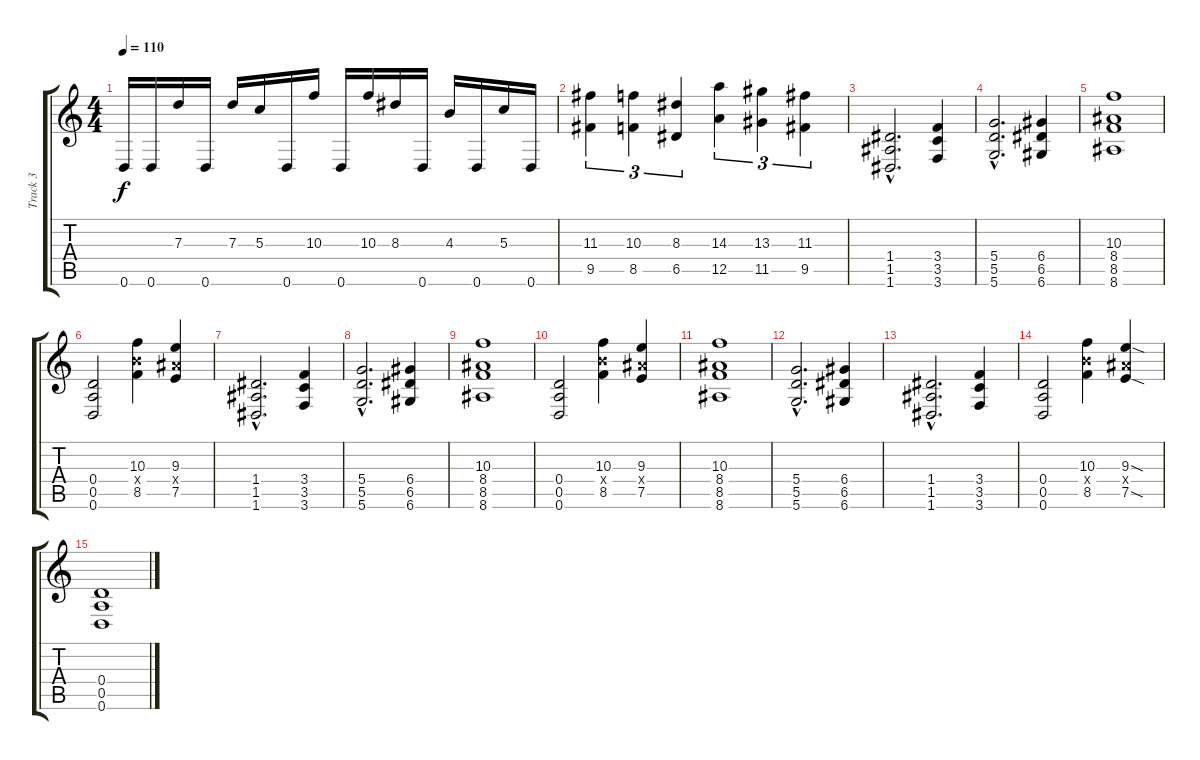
\track ("Track 3" "Track 3") {instrument distortionguitar}
\staff {score tabs}
\tuning (E4 B3 G3 D3 A2 D2) {hide}
\ts (4 4)
\tempo 110
\clef g2
\ks c
0.6.16{dy f} 0.6.16 7.3.16 0.6.16 7.3.16 5.3.16 0.6.16 10.3.16 0.6.16 10.3.16 8.3.16 0.6.16 4.3.16 0.6.16 5.3.16 0.6.16 |
(11.3 9.5).4{tu (3 2)} (10.3 8.5).4{tu (3 2)} (8.3 6.5).4{tu (3 2)} (14.3 12.5).4{tu (3 2)} (13.3 11.5).4{tu (3 2)} (11.3 9.5).4{tu (3 2)} |
(1.4{hac} 1.5{hac} 1.6{hac}).2{d} (3.4 3.5 3.6).4 |
(5.4{hac} 5.5{hac} 5.6{hac}).2{d} (6.4 6.5 6.6).4 |
(10.3 8.4 8.5 8.6).1 |
(0.4 0.5 0.6).2 (10.3 9.4{x} 8.5).4 (9.3 8.4{x} 7.5).4 |
(1.4{hac} 1.5{hac} 1.6{hac}).2{d} (3.4 3.5 3.6).4 |
(5.4{hac} 5.5{hac} 5.6{hac}).2{d} (6.4 6.5 6.6).4 |
(10.3 8.4 8.5 8.6).1 |
(0.4 0.5 0.6).2 (10.3 9.4{x} 8.5).4 (9.3 8.4{x} 7.5).4 |
(10.3 8.4 8.5 8.6).1 |
(5.4{hac} 5.5{hac} 5.6{hac}).2{d} (6.4 6.5 6.6).4 |
(1.4{hac} 1.5{hac} 1.6{hac}).2{d} (3.4 3.5 3.6).4 |
(0.4 0.5 0.6).2 (10.3 9.4{x} 8.5).4 (9.3{sod} 8.4{x} 7.5{sod}).4 |
(0.4 0.5 0.6).1
